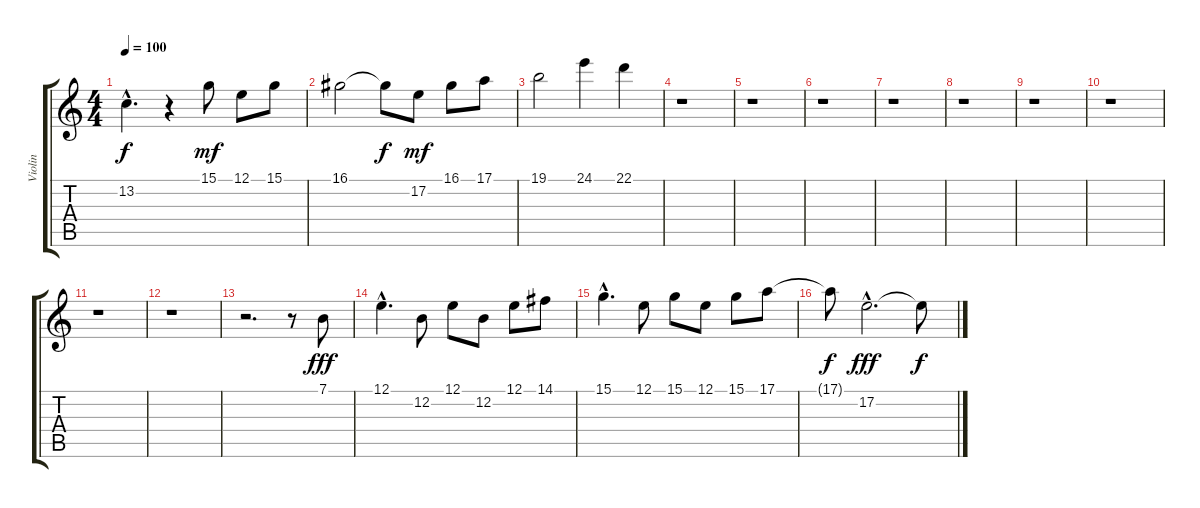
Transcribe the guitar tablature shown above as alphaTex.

\track ("Violin" "Violin") {instrument violin}
\staff {score tabs}
\tuning (E4 B3 G3 D3 A2 E2) {hide}
\ts (4 4)
\tempo 100
\clef g2
\ks c
13.2{hac t}.4{d dy f} r.4 15.1.8{dy mf} 12.1.8 15.1.8 |
16.1.2 16.1{t}.8{dy f} 17.2.8{dy mf} 16.1.8 17.1.8 |
19.1.2 24.1.4 22.1.4 |
r.1 |
r.1 |
r.1 |
r.1 |
r.1 |
r.1 |
r.1 |
r.1 |
r.1 |
r.2{d} r.8 7.1.8{dy fff} |
12.1{hac}.4{d} 12.2.8 12.1.8 12.2.8 12.1.8 14.1.8 |
15.1{hac}.4{d} 12.1.8 15.1.8 12.1.8 15.1.8 17.1.8 |
17.1{t}.8{dy f} 17.2{hac}.2{d dy fff} 17.2{t}.8{dy f}
